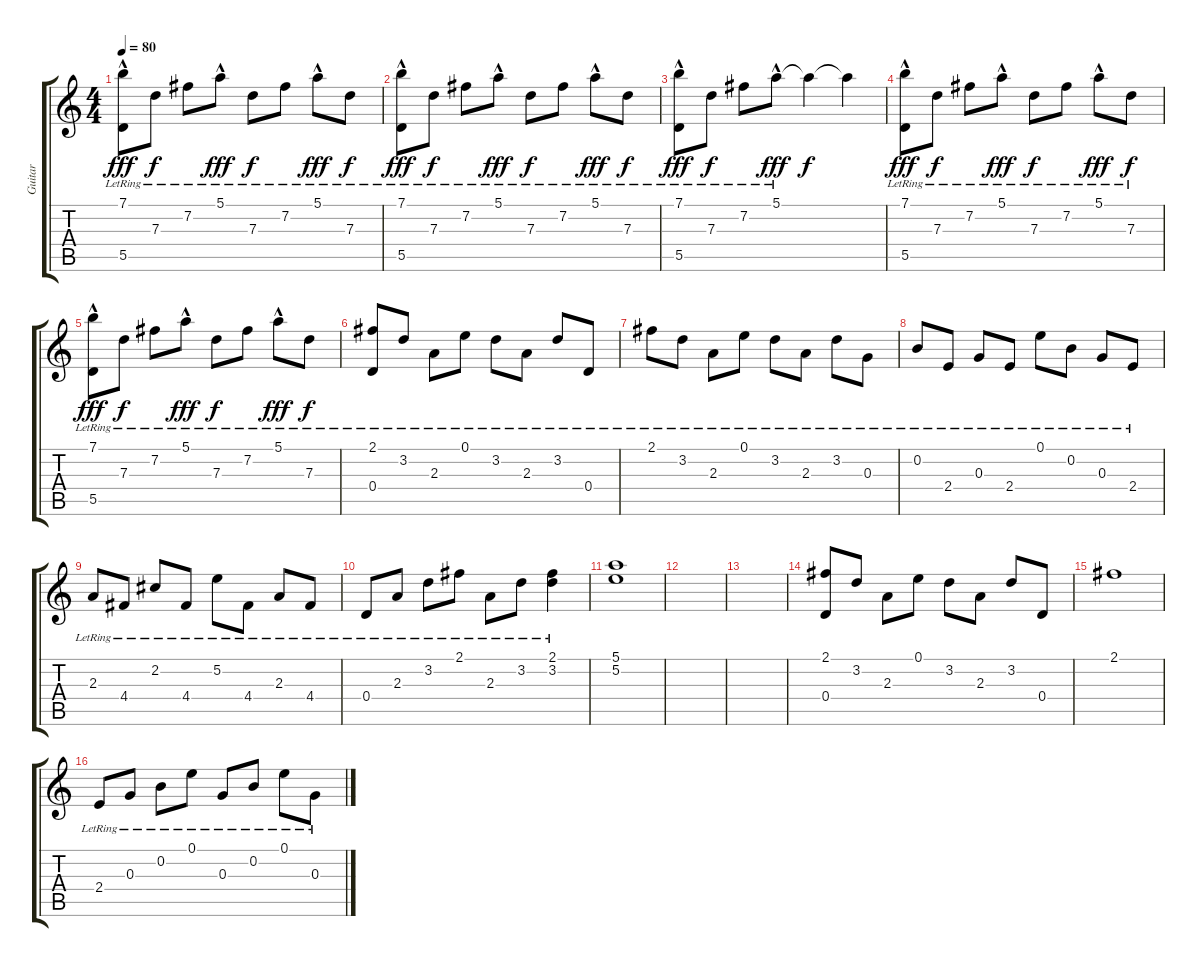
\track ("Guitar" "Guitar") {instrument acousticguitarsteel}
\staff {score tabs}
\tuning (E4 B3 G3 D3 A2 E2) {hide}
\ts (4 4)
\tempo 80
\clef g2
\ks c
(7.1{hac lr} 5.5{lr}).8{dy fff} 7.3{lr}.8{dy f} 7.2{lr}.8 5.1{hac lr}.8{dy fff} 7.3{lr}.8{dy f} 7.2{lr}.8 5.1{hac lr}.8{dy fff} 7.3{lr}.8{dy f} |
(7.1{hac lr} 5.5{lr}).8{dy fff} 7.3{lr}.8{dy f} 7.2{lr}.8 5.1{hac lr}.8{dy fff} 7.3{lr}.8{dy f} 7.2{lr}.8 5.1{hac lr}.8{dy fff} 7.3{lr}.8{dy f} |
(7.1{hac lr} 5.5{lr}).8{dy fff} 7.3{lr}.8{dy f} 7.2{lr}.8 5.1{hac lr}.8{dy fff} 5.1{t}.4{dy f} 5.1{t}.4 |
(7.1{hac lr} 5.5{lr}).8{dy fff volume 10} 7.3{lr}.8{dy f} 7.2{lr}.8 5.1{hac lr}.8{dy fff} 7.3{lr}.8{dy f} 7.2{lr}.8 5.1{hac lr}.8{dy fff} 7.3{lr}.8{dy f} |
(7.1{hac lr} 5.5{lr}).8{dy fff} 7.3{lr}.8{dy f} 7.2{lr}.8 5.1{hac lr}.8{dy fff} 7.3{lr}.8{dy f} 7.2{lr}.8 5.1{hac lr}.8{dy fff} 7.3{lr}.8{dy f} |
(2.1{lr} 0.4{lr}).8 3.2{lr}.8 2.3{lr}.8 0.1{lr}.8 3.2{lr}.8 2.3{lr}.8 3.2{lr}.8 0.4{lr}.8 |
2.1{lr}.8{txt ""} 3.2{lr}.8 2.3{lr}.8 0.1{lr}.8 3.2{lr}.8 2.3{lr}.8 3.2{lr}.8 0.3{lr}.8 |
0.2{lr}.8 2.4{lr}.8 0.3{lr}.8 2.4{lr}.8 0.1{lr}.8 0.2{lr}.8 0.3{lr}.8 2.4{lr}.8 |
2.3{lr}.8 4.4{lr}.8 2.2{lr}.8 4.4{lr}.8 5.2{lr}.8 4.4{lr}.8 2.3{lr}.8 4.4{lr}.8 |
0.4{lr}.8 2.3{lr}.8 3.2{lr}.8 2.1{lr}.8 2.3{lr}.8 3.2{lr}.8 (2.1{lr} 3.2{lr}).4 |
(5.1 5.2).1 |
|
|
(2.1 0.4).8{volume 11} 3.2.8 2.3.8 0.1.8 3.2.8 2.3.8 3.2.8 0.4.8 |
2.1.1 |
2.4{lr}.8 0.3{lr}.8 0.2{lr}.8 0.1{lr}.8 0.3{lr}.8 0.2{lr}.8 0.1{lr}.8 0.3{lr}.8
